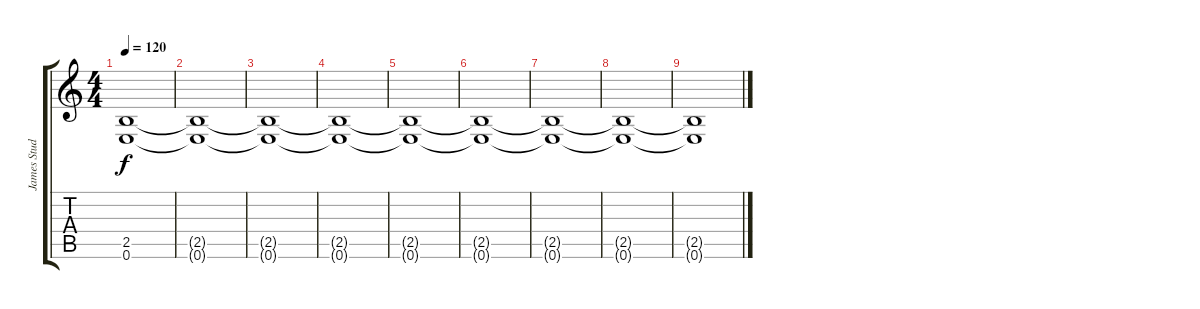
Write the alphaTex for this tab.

\track ("James Studio" "James Stud") {instrument distortionguitar}
\staff {score tabs}
\tuning (E4 B3 G3 D3 A2 E2) {hide}
\ts (4 4)
\tempo 120
\clef g2
\ks c
(2.5{t} 0.6{t}).1{dy f} |
(2.5{t} 0.6{t}).1 |
(2.5{t} 0.6{t}).1 |
(2.5{t} 0.6{t}).1 |
(2.5{t} 0.6{t}).1{volume 2} |
(2.5{t} 0.6{t}).1 |
(2.5{t} 0.6{t}).1 |
(2.5{t} 0.6{t}).1 |
(2.5{t} 0.6{t}).1{volume 0}
